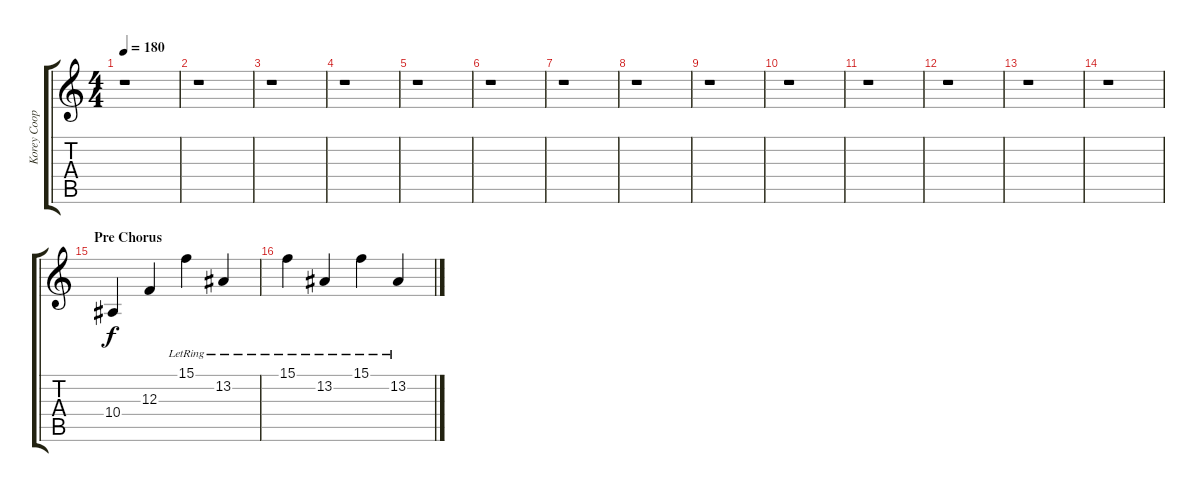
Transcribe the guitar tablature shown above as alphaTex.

\track ("Korey Cooper- Keys" "Korey Coop") {instrument electricgrandpiano}
\staff {score tabs}
\tuning (D4 A3 F3 C3 G2 C2) {hide}
\ts (4 4)
\tempo 180
\clef g2
\ks c
r.1{dy f} |
r.1 |
r.1 |
r.1 |
r.1 |
r.1 |
r.1 |
r.1 |
r.1 |
r.1 |
r.1 |
r.1 |
r.1 |
r.1 |
\section ("" "Pre Chorus ")
10.4.4 12.3.4 15.1{lr}.4 13.2{lr}.4 |
15.1{lr}.4 13.2{lr}.4 15.1{lr}.4 13.2{lr}.4
